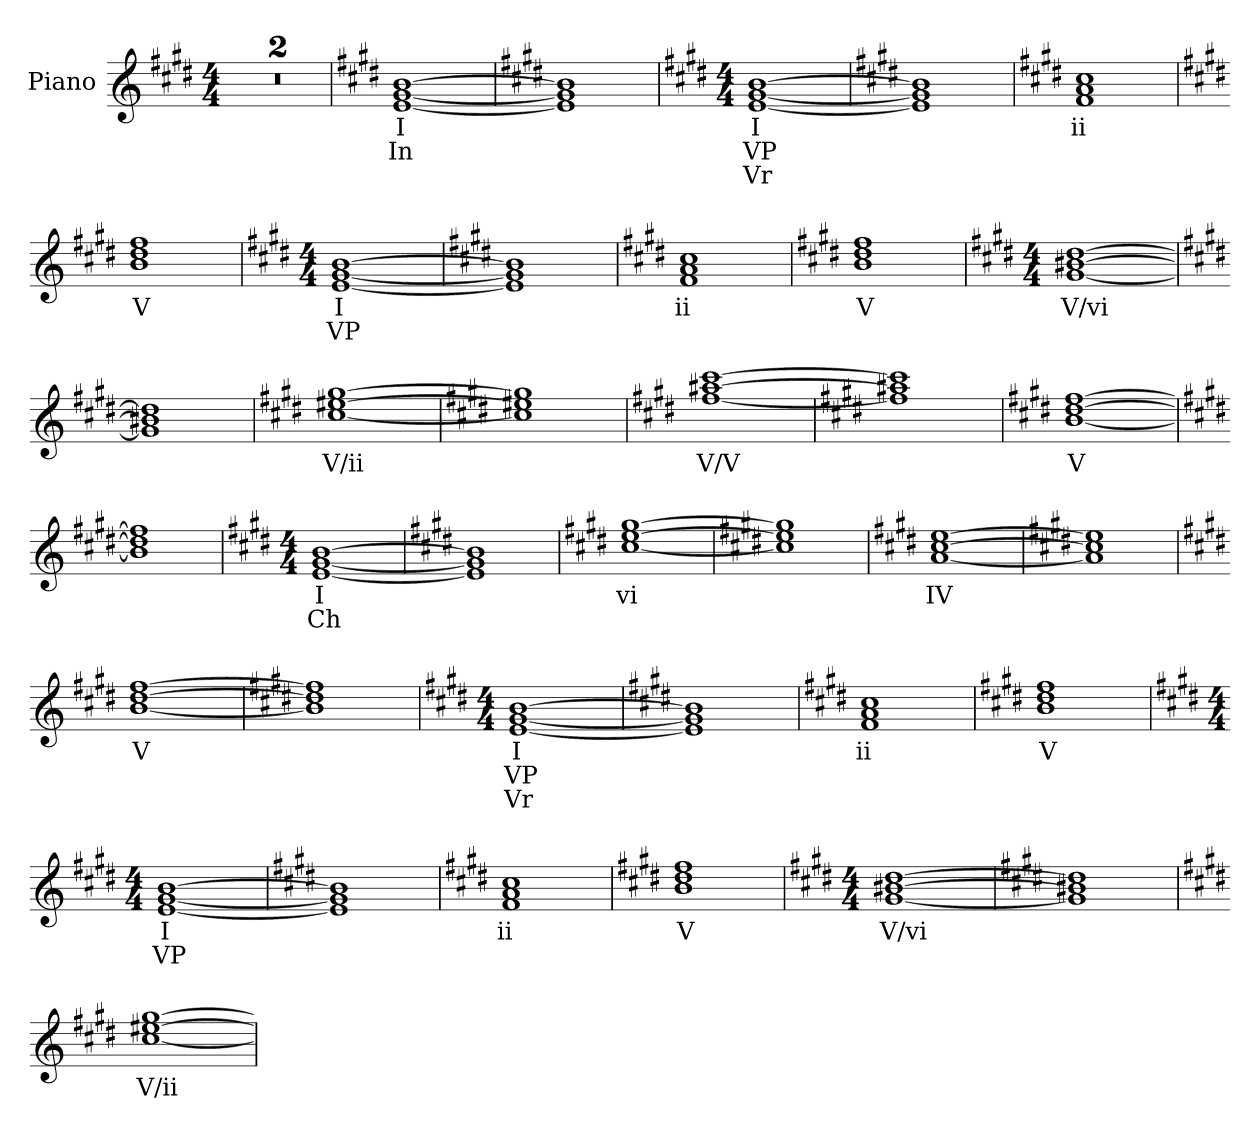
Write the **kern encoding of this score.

**kern	**text	**text	**text
*part1	*part1	*part1	*part1
*staff1	*staff1	*staff1	*staff1
*I"Piano	*	*	*
*I'Pno	*	*	*
*k[f#c#g#d#]	*	*	*
*E:	*	*	*
*M4/4	*	*	*
=	=	=	=
1r	.	.	.
=	=	=	=
*k[f#c#g#d#]	*	*	*
*E:	*	*	*
1r	.	.	.
=	=	=	=
*k[f#c#g#d#]	*	*	*
*E:	*	*	*
[1e [1g# [1b	I	In	.
=	=	=	=
*k[f#c#g#d#]	*	*	*
*E:	*	*	*
1e] 1g#] 1b]	.	.	.
=	=	=	=
*k[f#c#g#d#]	*	*	*
*E:	*	*	*
*M4/4	*	*	*
[1e [1g# [1b	I	VP	Vr
=	=	=	=
*k[f#c#g#d#]	*	*	*
*E:	*	*	*
1e] 1g#] 1b]	.	.	.
=	=	=	=
*k[f#c#g#d#]	*	*	*
*E:	*	*	*
1f# 1a 1cc#	ii	.	.
=	=	=	=
*k[f#c#g#d#]	*	*	*
*E:	*	*	*
1b 1dd# 1ff#	V	.	.
=	=	=	=
*k[f#c#g#d#]	*	*	*
*E:	*	*	*
*M4/4	*	*	*
[1e [1g# [1b	I	VP	.
=	=	=	=
*k[f#c#g#d#]	*	*	*
*E:	*	*	*
1e] 1g#] 1b]	.	.	.
=	=	=	=
*k[f#c#g#d#]	*	*	*
*E:	*	*	*
1f# 1a 1cc#	ii	.	.
=	=	=	=
*k[f#c#g#d#]	*	*	*
*E:	*	*	*
1b 1dd# 1ff#	V	.	.
=	=	=	=
*k[f#c#g#d#]	*	*	*
*E:	*	*	*
*M4/4	*	*	*
[1g# [1b#X [1dd#	V/vi	.	.
=	=	=	=
*k[f#c#g#d#]	*	*	*
*E:	*	*	*
1g#] 1b#X] 1dd#]	.	.	.
=	=	=	=
*k[f#c#g#d#]	*	*	*
*E:	*	*	*
[1cc# [1ee#X [1gg#	V/ii	.	.
=	=	=	=
*k[f#c#g#d#]	*	*	*
*E:	*	*	*
1cc#] 1ee#X] 1gg#]	.	.	.
=	=	=	=
*k[f#c#g#d#]	*	*	*
*E:	*	*	*
[1ff# [1aa#X [1ccc#	V/V	.	.
=	=	=	=
*k[f#c#g#d#]	*	*	*
*E:	*	*	*
1ff#] 1aa#X] 1ccc#]	.	.	.
=	=	=	=
*k[f#c#g#d#]	*	*	*
*E:	*	*	*
[1b [1dd# [1ff#	V	.	.
=	=	=	=
*k[f#c#g#d#]	*	*	*
*E:	*	*	*
1b] 1dd#] 1ff#]	.	.	.
=	=	=	=
*k[f#c#g#d#]	*	*	*
*E:	*	*	*
*M4/4	*	*	*
[1e [1g# [1b	I	Ch	.
=	=	=	=
*k[f#c#g#d#]	*	*	*
*E:	*	*	*
1e] 1g#] 1b]	.	.	.
=	=	=	=
*k[f#c#g#d#]	*	*	*
*E:	*	*	*
[1cc# [1ee [1gg#	vi	.	.
=	=	=	=
*k[f#c#g#d#]	*	*	*
*E:	*	*	*
1cc#] 1ee] 1gg#]	.	.	.
=	=	=	=
*k[f#c#g#d#]	*	*	*
*E:	*	*	*
[1a [1cc# [1ee	IV	.	.
=	=	=	=
*k[f#c#g#d#]	*	*	*
*E:	*	*	*
1a] 1cc#] 1ee]	.	.	.
=	=	=	=
*k[f#c#g#d#]	*	*	*
*E:	*	*	*
[1b [1dd# [1ff#	V	.	.
=	=	=	=
*k[f#c#g#d#]	*	*	*
*E:	*	*	*
1b] 1dd#] 1ff#]	.	.	.
=	=	=	=
*k[f#c#g#d#]	*	*	*
*E:	*	*	*
*M4/4	*	*	*
[1e [1g# [1b	I	VP	Vr
=	=	=	=
*k[f#c#g#d#]	*	*	*
*E:	*	*	*
1e] 1g#] 1b]	.	.	.
=	=	=	=
*k[f#c#g#d#]	*	*	*
*E:	*	*	*
1f# 1a 1cc#	ii	.	.
=	=	=	=
*k[f#c#g#d#]	*	*	*
*E:	*	*	*
1b 1dd# 1ff#	V	.	.
=	=	=	=
*k[f#c#g#d#]	*	*	*
*E:	*	*	*
*M4/4	*	*	*
[1e [1g# [1b	I	VP	.
=	=	=	=
*k[f#c#g#d#]	*	*	*
*E:	*	*	*
1e] 1g#] 1b]	.	.	.
=	=	=	=
*k[f#c#g#d#]	*	*	*
*E:	*	*	*
1f# 1a 1cc#	ii	.	.
=	=	=	=
*k[f#c#g#d#]	*	*	*
*E:	*	*	*
1b 1dd# 1ff#	V	.	.
=	=	=	=
*k[f#c#g#d#]	*	*	*
*E:	*	*	*
*M4/4	*	*	*
[1g# [1b#X [1dd#	V/vi	.	.
=	=	=	=
*k[f#c#g#d#]	*	*	*
*E:	*	*	*
1g#] 1b#X] 1dd#]	.	.	.
=	=	=	=
*k[f#c#g#d#]	*	*	*
*E:	*	*	*
[1cc# [1ee#X [1gg#	V/ii	.	.
=	=	=	=
*-	*-	*-	*-
